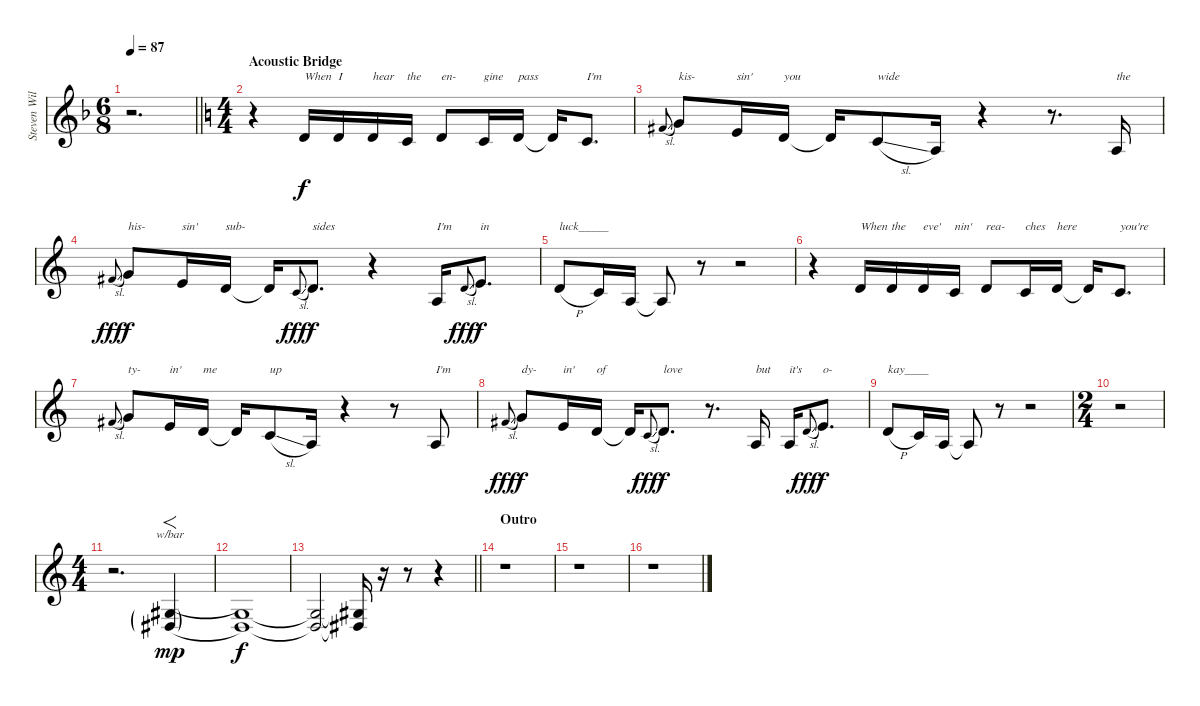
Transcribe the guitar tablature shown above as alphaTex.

\track ("Steven Wilson Vox" "Steven Wil") {instrument lead6voice}
\staff {score}
\tuning (E4 B3 G3 D3 A2 E2) {hide}
\ts (6 8)
\tempo 87
\clef g2
\barLineRight lightlight
\ks f
r.2{d dy f} |
\ts (4 4)
\section ("" "Acoustic Bridge")
\ks aminor
r.4 3.2.16{txt "When"} 3.2.16{txt "I"} 3.2.16{txt "hear"} 1.2.16{txt "the"} 3.2.8{txt "en-"} 1.2.16{txt "gine"} 3.2.16{txt "pass"} 3.2{t}.16 1.2.8{d txt "I'm"} |
2.1{sl}.8{gr onbeat} 3.1.8{txt "kis-"} 0.1.16{txt "sin'"} 3.2.16{txt "you"} 3.2{t}.16 5.3{sl}.8{txt "wide"} 2.3.16 r.4 r.8{d} 2.3.16{txt "the"} |
2.1{sl}.8{gr onbeat dy fff} 3.1.8{txt "his-" dy f} 0.1.16{txt "sin'"} 3.2.16{txt "sub-"} 3.2{t}.16 1.2{sl}.8{gr onbeat dy fff} 3.2.8{d txt "sides" dy f} r.4 2.3.16{txt "I'm"} 3.2{sl}.8{gr onbeat dy fff} 5.2.8{d txt "in" dy f} |
3.2{h}.8{txt "luck_____"} 1.2.16 2.3.16 2.3{t}.8 r.8 r.2 |
r.4 3.2.16{txt "When"} 3.2.16{txt "the"} 3.2.16{txt "eve'"} 1.2.16{txt "nin'"} 3.2.8{txt "rea-"} 1.2.16{txt "ches"} 3.2.16{txt "here"} 3.2{t}.16 1.2.8{d txt "you're"} |
2.1{sl}.8{gr onbeat} 3.1.8{txt "ty-"} 0.1.16{txt "in'"} 3.2.16{txt "me"} 3.2{t}.16 5.3{sl}.8{txt "up"} 2.3.16 r.4 r.8 2.3.8{txt "I'm"} |
2.1{sl}.8{gr onbeat dy fff} 3.1.8{txt "dy-" dy f} 0.1.16{txt "in'"} 3.2.16{txt "of"} 3.2{t}.16 1.2{sl}.8{gr onbeat dy fff} 3.2.8{d txt "love" dy f} r.8{d} 2.3.16{txt "but"} 2.3.16{txt "it's"} 3.2{sl}.8{gr onbeat dy fff} 5.2.8{d txt "o-" dy f} |
3.2{h}.8{txt "kay____"} 1.2.16 2.3.16 2.3{t}.8 r.8 r.2 |
\ts (2 4)
r.2 |
\ts (4 4)
r.2{d} (1.3{g} 1.4{g}).4{f tbe (dive default 0 0 60 24) dy mp volume 10 instrument overdrivenguitar} |
(1.3{t} 1.4{t}).1{dy f} |
\barLineRight lightlight
(1.3{t} 1.4{t}).2 (1.3{t} 1.4{t}).16 r.16 r.8 r.4 |
\section ("" "Outro")
r.1 |
r.1 |
r.1
